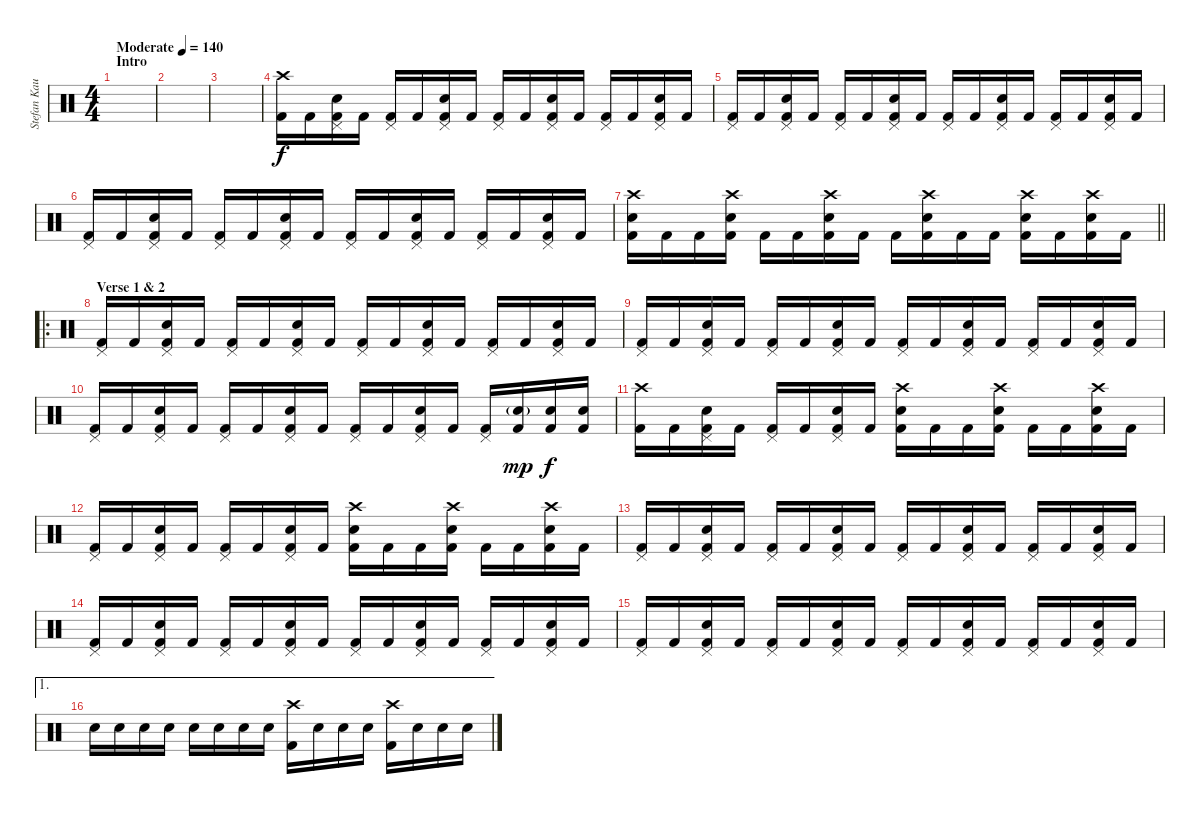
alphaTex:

\track ("Stefan Kaufmann (Drums)" "Stefan Kau") {instrument percussion}
\staff {score}
\articulation defaults
\ts (4 4)
\section ("" "Intro")
\tempo (140 "Moderate")
\clef neutral
\ks c
|
|
|
("Crash high (hit)" "Kick (hit) 2").16 "Kick (hit) 2".16 ("Pedal Hi-Hat (hit)" "Snare (hit) 2" "Kick (hit) 2").16 "Kick (hit) 2".16 ("Pedal Hi-Hat (hit)" "Kick (hit) 2").16 "Kick (hit) 2".16 ("Pedal Hi-Hat (hit)" "Snare (hit) 2" "Kick (hit) 2").16 "Kick (hit) 2".16 ("Pedal Hi-Hat (hit)" "Kick (hit) 2").16 "Kick (hit) 2".16 ("Pedal Hi-Hat (hit)" "Snare (hit) 2" "Kick (hit) 2").16 "Kick (hit) 2".16 ("Pedal Hi-Hat (hit)" "Kick (hit) 2").16 "Kick (hit) 2".16 ("Pedal Hi-Hat (hit)" "Snare (hit) 2" "Kick (hit) 2").16 "Kick (hit) 2".16 |
("Pedal Hi-Hat (hit)" "Kick (hit) 2").16 "Kick (hit) 2".16 ("Pedal Hi-Hat (hit)" "Snare (hit) 2" "Kick (hit) 2").16 "Kick (hit) 2".16 ("Pedal Hi-Hat (hit)" "Kick (hit) 2").16 "Kick (hit) 2".16 ("Pedal Hi-Hat (hit)" "Snare (hit) 2" "Kick (hit) 2").16 "Kick (hit) 2".16 ("Pedal Hi-Hat (hit)" "Kick (hit) 2").16 "Kick (hit) 2".16 ("Pedal Hi-Hat (hit)" "Snare (hit) 2" "Kick (hit) 2").16 "Kick (hit) 2".16 ("Pedal Hi-Hat (hit)" "Kick (hit) 2").16 "Kick (hit) 2".16 ("Pedal Hi-Hat (hit)" "Snare (hit) 2" "Kick (hit) 2").16 "Kick (hit) 2".16 |
("Pedal Hi-Hat (hit)" "Kick (hit) 2").16 "Kick (hit) 2".16 ("Pedal Hi-Hat (hit)" "Snare (hit) 2" "Kick (hit) 2").16 "Kick (hit) 2".16 ("Pedal Hi-Hat (hit)" "Kick (hit) 2").16 "Kick (hit) 2".16 ("Pedal Hi-Hat (hit)" "Snare (hit) 2" "Kick (hit) 2").16 "Kick (hit) 2".16 ("Pedal Hi-Hat (hit)" "Kick (hit) 2").16 "Kick (hit) 2".16 ("Pedal Hi-Hat (hit)" "Snare (hit) 2" "Kick (hit) 2").16 "Kick (hit) 2".16 ("Pedal Hi-Hat (hit)" "Kick (hit) 2").16 "Kick (hit) 2".16 ("Pedal Hi-Hat (hit)" "Snare (hit) 2" "Kick (hit) 2").16 "Kick (hit) 2".16 |
\barLineRight lightlight
("Crash high (hit)" "Snare (hit) 2" "Kick (hit) 2").16 "Kick (hit) 2".16 "Kick (hit) 2".16 ("Crash high (hit)" "Snare (hit) 2" "Kick (hit) 2").16 "Kick (hit) 2".16 "Kick (hit) 2".16 ("Crash high (hit)" "Snare (hit) 2" "Kick (hit) 2").16 "Kick (hit) 2".16 "Kick (hit) 2".16 ("Crash high (hit)" "Snare (hit) 2" "Kick (hit) 2").16 "Kick (hit) 2".16 "Kick (hit) 2".16 ("Crash high (hit)" "Snare (hit) 2" "Kick (hit) 2").16 "Kick (hit) 2".16 ("Crash high (hit)" "Snare (hit) 2" "Kick (hit) 2").16 "Kick (hit) 2".16 |
\ro
\section ("" "Verse 1 & 2")
("Pedal Hi-Hat (hit)" "Kick (hit) 2").16 "Kick (hit) 2".16 ("Pedal Hi-Hat (hit)" "Snare (hit) 2" "Kick (hit) 2").16 "Kick (hit) 2".16 ("Pedal Hi-Hat (hit)" "Kick (hit) 2").16 "Kick (hit) 2".16 ("Pedal Hi-Hat (hit)" "Snare (hit) 2" "Kick (hit) 2").16 "Kick (hit) 2".16 ("Pedal Hi-Hat (hit)" "Kick (hit) 2").16 "Kick (hit) 2".16 ("Pedal Hi-Hat (hit)" "Snare (hit) 2" "Kick (hit) 2").16 "Kick (hit) 2".16 ("Pedal Hi-Hat (hit)" "Kick (hit) 2").16 "Kick (hit) 2".16 ("Pedal Hi-Hat (hit)" "Snare (hit) 2" "Kick (hit) 2").16 "Kick (hit) 2".16 |
("Pedal Hi-Hat (hit)" "Kick (hit) 2").16 "Kick (hit) 2".16 ("Pedal Hi-Hat (hit)" "Snare (hit) 2" "Kick (hit) 2").16 "Kick (hit) 2".16 ("Pedal Hi-Hat (hit)" "Kick (hit) 2").16 "Kick (hit) 2".16 ("Pedal Hi-Hat (hit)" "Snare (hit) 2" "Kick (hit) 2").16 "Kick (hit) 2".16 ("Pedal Hi-Hat (hit)" "Kick (hit) 2").16 "Kick (hit) 2".16 ("Pedal Hi-Hat (hit)" "Snare (hit) 2" "Kick (hit) 2").16 "Kick (hit) 2".16 ("Pedal Hi-Hat (hit)" "Kick (hit) 2").16 "Kick (hit) 2".16 ("Pedal Hi-Hat (hit)" "Snare (hit) 2" "Kick (hit) 2").16 "Kick (hit) 2".16 |
("Pedal Hi-Hat (hit)" "Kick (hit) 2").16 "Kick (hit) 2".16 ("Pedal Hi-Hat (hit)" "Snare (hit) 2" "Kick (hit) 2").16 "Kick (hit) 2".16 ("Pedal Hi-Hat (hit)" "Kick (hit) 2").16 "Kick (hit) 2".16 ("Pedal Hi-Hat (hit)" "Snare (hit) 2" "Kick (hit) 2").16 "Kick (hit) 2".16 ("Pedal Hi-Hat (hit)" "Kick (hit) 2").16 "Kick (hit) 2".16 ("Pedal Hi-Hat (hit)" "Snare (hit) 2" "Kick (hit) 2").16 "Kick (hit) 2".16 ("Pedal Hi-Hat (hit)" "Kick (hit) 2").16 ("Snare (hit) 2"{g} "Kick (hit) 2").16{dy mp} ("Snare (hit) 2" "Kick (hit) 2").16{dy f} ("Snare (hit) 2" "Kick (hit) 2").16 |
("Crash high (hit)" "Kick (hit) 2").16 "Kick (hit) 2".16 ("Pedal Hi-Hat (hit)" "Snare (hit) 2" "Kick (hit) 2").16 "Kick (hit) 2".16 ("Pedal Hi-Hat (hit)" "Kick (hit) 2").16 "Kick (hit) 2".16 ("Pedal Hi-Hat (hit)" "Snare (hit) 2" "Kick (hit) 2").16 "Kick (hit) 2".16 ("Crash high (hit)" "Snare (hit) 2" "Kick (hit) 2").16 "Kick (hit) 2".16 "Kick (hit) 2".16 ("Crash high (hit)" "Snare (hit) 2" "Kick (hit) 2").16 "Kick (hit) 2".16 "Kick (hit) 2".16 ("Crash high (hit)" "Snare (hit) 2" "Kick (hit) 2").16 "Kick (hit) 2".16 |
("Pedal Hi-Hat (hit)" "Kick (hit) 2").16 "Kick (hit) 2".16 ("Pedal Hi-Hat (hit)" "Snare (hit) 2" "Kick (hit) 2").16 "Kick (hit) 2".16 ("Pedal Hi-Hat (hit)" "Kick (hit) 2").16 "Kick (hit) 2".16 ("Pedal Hi-Hat (hit)" "Snare (hit) 2" "Kick (hit) 2").16 "Kick (hit) 2".16 ("Crash high (hit)" "Snare (hit) 2" "Kick (hit) 2").16 "Kick (hit) 2".16 "Kick (hit) 2".16 ("Crash high (hit)" "Snare (hit) 2" "Kick (hit) 2").16 "Kick (hit) 2".16 "Kick (hit) 2".16 ("Crash high (hit)" "Snare (hit) 2" "Kick (hit) 2").16 "Kick (hit) 2".16 |
("Pedal Hi-Hat (hit)" "Kick (hit) 2").16 "Kick (hit) 2".16 ("Pedal Hi-Hat (hit)" "Snare (hit) 2" "Kick (hit) 2").16 "Kick (hit) 2".16 ("Pedal Hi-Hat (hit)" "Kick (hit) 2").16 "Kick (hit) 2".16 ("Pedal Hi-Hat (hit)" "Snare (hit) 2" "Kick (hit) 2").16 "Kick (hit) 2".16 ("Pedal Hi-Hat (hit)" "Kick (hit) 2").16 "Kick (hit) 2".16 ("Pedal Hi-Hat (hit)" "Snare (hit) 2" "Kick (hit) 2").16 "Kick (hit) 2".16 ("Pedal Hi-Hat (hit)" "Kick (hit) 2").16 "Kick (hit) 2".16 ("Pedal Hi-Hat (hit)" "Snare (hit) 2" "Kick (hit) 2").16 "Kick (hit) 2".16 |
("Pedal Hi-Hat (hit)" "Kick (hit) 2").16 "Kick (hit) 2".16 ("Pedal Hi-Hat (hit)" "Snare (hit) 2" "Kick (hit) 2").16 "Kick (hit) 2".16 ("Pedal Hi-Hat (hit)" "Kick (hit) 2").16 "Kick (hit) 2".16 ("Pedal Hi-Hat (hit)" "Snare (hit) 2" "Kick (hit) 2").16 "Kick (hit) 2".16 ("Pedal Hi-Hat (hit)" "Kick (hit) 2").16 "Kick (hit) 2".16 ("Pedal Hi-Hat (hit)" "Snare (hit) 2" "Kick (hit) 2").16 "Kick (hit) 2".16 ("Pedal Hi-Hat (hit)" "Kick (hit) 2").16 "Kick (hit) 2".16 ("Pedal Hi-Hat (hit)" "Snare (hit) 2" "Kick (hit) 2").16 "Kick (hit) 2".16 |
("Pedal Hi-Hat (hit)" "Kick (hit) 2").16 "Kick (hit) 2".16 ("Pedal Hi-Hat (hit)" "Snare (hit) 2" "Kick (hit) 2").16 "Kick (hit) 2".16 ("Pedal Hi-Hat (hit)" "Kick (hit) 2").16 "Kick (hit) 2".16 ("Pedal Hi-Hat (hit)" "Snare (hit) 2" "Kick (hit) 2").16 "Kick (hit) 2".16 ("Pedal Hi-Hat (hit)" "Kick (hit) 2").16 "Kick (hit) 2".16 ("Pedal Hi-Hat (hit)" "Snare (hit) 2" "Kick (hit) 2").16 "Kick (hit) 2".16 ("Pedal Hi-Hat (hit)" "Kick (hit) 2").16 "Kick (hit) 2".16 ("Pedal Hi-Hat (hit)" "Snare (hit) 2" "Kick (hit) 2").16 "Kick (hit) 2".16 |
\ae 1 "Snare (hit) 2".16 "Snare (hit) 2".16 "Snare (hit) 2".16 "Snare (hit) 2".16 "Snare (hit) 2".16 "Snare (hit) 2".16 "Snare (hit) 2".16 "Snare (hit) 2".16
("Crash high (hit)" "Kick (hit) 2").16 "Snare (hit) 2".16 "Snare (hit) 2".16 "Snare (hit) 2".16 ("Crash high (hit)" "Kick (hit) 2").16 "Snare (hit) 2".16 "Snare (hit) 2".16 "Snare (hit) 2".16
